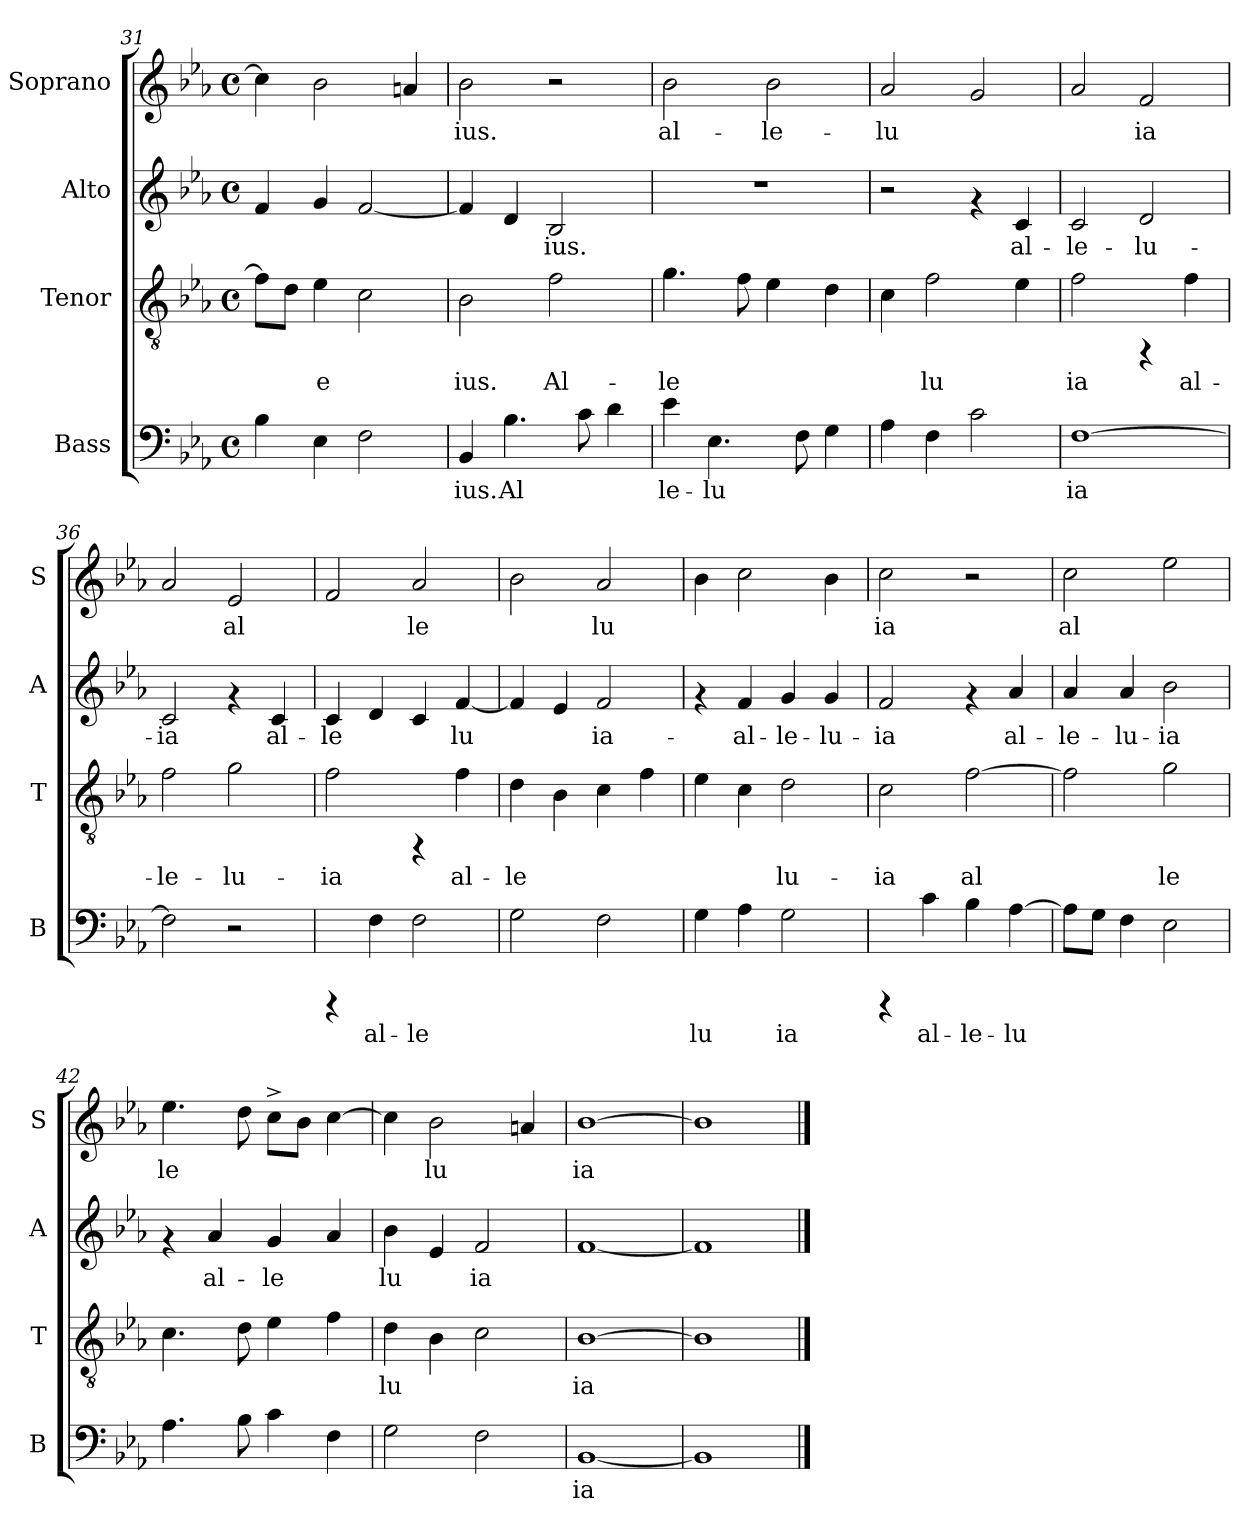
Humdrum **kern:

**kern	**text	**kern	**text	**kern	**text	**kern	**text
*part4	*part4	*part3	*part3	*part2	*part2	*part1	*part1
*staff4	*staff4	*staff3	*staff3	*staff2	*staff2	*staff1	*staff1
*I"Bass	*	*I"Tenor	*	*I"Alto	*	*I"Soprano	*
*I'B	*	*I'T	*	*I'A	*	*I'S	*
!!LO:PB:g=z
*clefF4	*	*clefGv2	*	*clefG2	*	*clefG2	*
*k[b-e-a-]	*	*k[b-e-a-]	*	*k[b-e-a-]	*	*k[b-e-a-]	*
*E-:	*	*E-:	*	*E-:	*	*E-:	*
*M4/4	*	*M4/4	*	*M4/4	*	*M4/4	*
*met(c)	*	*met(c)	*	*met(c)	*	*met(c)	*
=31	=31	=31	=31	=31	=31	=31	=31
!	!LO:LY:b:cj	!	!LO:LY:b:cj	!	!LO:LY:b:cj	!	!LO:LY:b:cj
4B-\	--	8f\L]	--	4f/	--	4cc\]	--
!	!	!	!LO:LY:b:cj	!	!	!	!
.	.	8d\J	--	.	.	.	.
!	!LO:LY:b:cj	!	!LO:LY:b:cj	!	!LO:LY:b:cj	!	!LO:LY:b:cj
4E-\	--	4e-\	-e-	4g/	--	2b-\	--
!	!LO:LY:b:cj	!	!LO:LY:b:cj	!	!LO:LY:b:cj	!	!
2F\	--	2c\	--	[<2f/	--	.	.
!	!	!	!	!	!	!	!LO:LY:b:cj
.	.	.	.	.	.	4an/	--
=32	=32	=32	=32	=32	=32	=32	=32
!	!LO:LY:b:cj	!	!LO:LY:b:cj	!	!LO:LY:b:cj	!	!LO:LY:b:cj
4BB-/	-ius.	2B-\	-ius.	4f/]	--	2b-\	-ius.
!	!LO:LY:b:cj	!	!	!	!LO:LY:b:cj	!	!
4.B-\	Al-	.	.	4d/	--	.	.
!	!	!	!LO:LY:b:cj	!	!LO:LY:b:cj	!	!
.	.	2f\	Al-	2B-/	-ius.	2r	.
!	!LO:LY:b:cj	!	!	!	!	!	!
8c\	--	.	.	.	.	.	.
!	!LO:LY:b:cj	!	!	!	!	!	!
4d\	--	.	.	.	.	.	.
=33	=33	=33	=33	=33	=33	=33	=33
!	!LO:LY:b:cj	!	!LO:LY:b:cj	!	!	!	!LO:LY:b:cj
4e-\	-le-	4.g\	-le-	1r	.	2b-\	al-
!	!LO:LY:b:cj	!	!	!	!	!	!
4.E-\	-lu-	.	.	.	.	.	.
!	!	!	!LO:LY:b:cj	!	!	!	!
.	.	8f\	--	.	.	.	.
!	!	!	!LO:LY:b:cj	!	!	!	!LO:LY:b:cj
.	.	4e-\	--	.	.	2b-\	-le-
!	!LO:LY:b:cj	!	!	!	!	!	!
8F\	--	.	.	.	.	.	.
!	!LO:LY:b:cj	!	!LO:LY:b:cj	!	!	!	!
4G\	--	4d\	--	.	.	.	.
=34	=34	=34	=34	=34	=34	=34	=34
!	!LO:LY:b:cj	!	!LO:LY:b:cj	!	!	!	!LO:LY:b:cj
4A-\	--	4c\	--	2r	.	2a-/	-lu-
!	!LO:LY:b:cj	!	!LO:LY:b:cj	!	!	!	!
4F\	--	2f\	-lu-	.	.	.	.
!	!LO:LY:b:cj	!	!	!	!	!	!LO:LY:b:cj
2c\	--	.	.	4rf	.	2g/	--
!	!	!	!LO:LY:b:cj	!	!LO:LY:b:cj	!	!
.	.	4e-\	--	4c/	al-	.	.
=35	=35	=35	=35	=35	=35	=35	=35
!	!LO:LY:b:cj	!	!LO:LY:b:cj	!	!LO:LY:b:cj	!	!LO:LY:b:cj
[<1F	-ia	2f\	-ia	2c/	-le-	2a-/	--
!	!	!	!	!	!LO:LY:b:cj	!	!LO:LY:b:cj
.	.	4rFF	.	2d/	-lu-	2f/	-ia
!	!	!	!LO:LY:b:cj	!	!	!	!
.	.	4f\	al-	.	.	.	.
!!LO:LB:g=z
=36	=36	=36	=36	=36	=36	=36	=36
!	!LO:LY:b:cj	!	!LO:LY:b:cj	!	!LO:LY:b:cj	!	!LO:LY:b:cj
2F\]	.	2f\	-le-	2c/	-ia	2a-/	.
!	!	!	!LO:LY:b:cj	!	!	!	!LO:LY:b:cj
2r	.	2g\	-lu-	4rf	.	2e-/	al-
!	!	!	!	!	!LO:LY:b:cj	!	!
.	.	.	.	4c/	al-	.	.
=37	=37	=37	=37	=37	=37	=37	=37
!	!	!	!LO:LY:b:cj	!	!LO:LY:b:cj	!	!LO:LY:b:cj
4rCCC	.	2f\	-ia	4c/	-le-	2f/	--
!	!LO:LY:b:cj	!	!	!	!LO:LY:b:cj	!	!
4F\	al-	.	.	4d/	--	.	.
!	!LO:LY:b:cj	!	!	!	!LO:LY:b:cj	!	!LO:LY:b:cj
2F\	-le-	4rFF	.	4c/	--	2a-/	-le-
!	!	!	!LO:LY:b:cj	!	!LO:LY:b:cj	!	!
.	.	4f\	al-	[<4f/	-lu-	.	.
=38	=38	=38	=38	=38	=38	=38	=38
!	!LO:LY:b:cj	!	!LO:LY:b:cj	!	!LO:LY:b:cj	!	!LO:LY:b:cj
2G\	--	4d\	-le-	4f/]	--	2b-\	--
!	!	!	!LO:LY:b:cj	!	!LO:LY:b:cj	!	!
.	.	4B-\	--	4e-/	--	.	.
!	!LO:LY:b:cj	!	!LO:LY:b:cj	!	!LO:LY:b:cj	!	!LO:LY:b:cj
2F\	--	4c\	--	2f/	-ia-	2a-/	-lu-
!	!	!	!LO:LY:b:cj	!	!	!	!
.	.	4f\	--	.	.	.	.
=39	=39	=39	=39	=39	=39	=39	=39
!	!LO:LY:b:cj	!	!LO:LY:b:cj	!	!	!	!LO:LY:b:cj
4G\	-lu-	4e-\	--	4rf	.	4b-\	--
!	!LO:LY:b:cj	!	!LO:LY:b:cj	!	!LO:LY:b:cj	!	!LO:LY:b:cj
4A-\	--	4c\	--	4f/	-al-	2cc\	--
!	!LO:LY:b:cj	!	!LO:LY:b:cj	!	!LO:LY:b:cj	!	!
2G\	-ia	2d\	-lu-	4g/	-le-	.	.
!	!	!	!	!	!LO:LY:b:cj	!	!LO:LY:b:cj
.	.	.	.	4g/	-lu-	4b-\	--
=40	=40	=40	=40	=40	=40	=40	=40
!	!	!	!LO:LY:b:cj	!	!LO:LY:b:cj	!	!LO:LY:b:cj
4rCCC	.	2c\	-ia	2f/	-ia	2cc\	-ia
!	!LO:LY:b:cj	!	!	!	!	!	!
4c\	al-	.	.	.	.	.	.
!	!LO:LY:b:cj	!	!LO:LY:b:cj	!	!	!	!
4B-\	-le-	[<2f\	al-	4rf	.	2r	.
!	!LO:LY:b:cj	!	!	!	!LO:LY:b:cj	!	!
[<4A-\	-lu-	.	.	4a-/	al-	.	.
!!LO:PB:g=z
=41	=41	=41	=41	=41	=41	=41	=41
!	!LO:LY:b:cj	!	!LO:LY:b:cj	!	!LO:LY:b:cj	!	!LO:LY:b:cj
8A-\L]	--	2f\]	--	4a-/	-le-	2cc\	al-
!	!LO:LY:b:cj	!	!	!	!	!	!
8G\J	--	.	.	.	.	.	.
!	!LO:LY:b:cj	!	!	!	!LO:LY:b:cj	!	!
4F\	--	.	.	4a-/	-lu-	.	.
!	!LO:LY:b:cj	!	!LO:LY:b:cj	!	!LO:LY:b:cj	!	!LO:LY:b:cj
2E-\	--	2g\	-le-	2b-\	-ia	2ee-\	--
=42	=42	=42	=42	=42	=42	=42	=42
!	!LO:LY:b:cj	!	!LO:LY:b:cj	!	!	!	!LO:LY:b:cj
4.A-\	--	4.c\	--	4rf	.	4.ee-\	-le-
!	!	!	!	!	!LO:LY:b:cj	!	!
.	.	.	.	4a-/	al-	.	.
!	!LO:LY:b:cj	!	!LO:LY:b:cj	!	!	!	!LO:LY:b:cj
8B-\	--	8d\	--	.	.	8dd\	--
!	!LO:LY:b:cj	!	!LO:LY:b:cj	!	!LO:LY:b:cj	!	!LO:LY:b:cj
4c\	--	4e-\	--	4g/	-le-	8cc^<\L	--
!	!	!	!	!	!	!	!LO:LY:b:cj
.	.	.	.	.	.	8b-\J	--
!	!LO:LY:b:cj	!	!LO:LY:b:cj	!	!LO:LY:b:cj	!	!LO:LY:b:cj
4F\	--	4f\	--	4a-/	--	[>4cc\	--
=43	=43	=43	=43	=43	=43	=43	=43
!	!LO:LY:b:cj	!	!LO:LY:b:cj	!	!LO:LY:b:cj	!	!LO:LY:b:cj
2G\	--	4d\	-lu-	4b-\	-lu-	4cc\]	--
!	!	!	!LO:LY:b:cj	!	!LO:LY:b:cj	!	!LO:LY:b:cj
.	.	4B-\	--	4e-/	--	2b-\	-lu-
!	!LO:LY:b:cj	!	!LO:LY:b:cj	!	!LO:LY:b:cj	!	!
2F\	--	2c\	--	2f/	-ia	.	.
!	!	!	!	!	!	!	!LO:LY:b:cj
.	.	.	.	.	.	4an/	--
=44	=44	=44	=44	=44	=44	=44	=44
!	!LO:LY:b:cj	!	!LO:LY:b:cj	!	!LO:LY:b:cj	!	!LO:LY:b:cj
[<1BB-	-ia	[>1B-	-ia	[<1f	.	[>1b-	-ia
=45	=45	=45	=45	=45	=45	=45	=45
!	!LO:LY:b:cj	!	!LO:LY:b:cj	!	!LO:LY:b:cj	!	!LO:LY:b:cj
1BB-]	.	1B-]	.	1f]	.	1b-]	.
==	==	==	==	==	==	==	==
*-	*-	*-	*-	*-	*-	*-	*-
